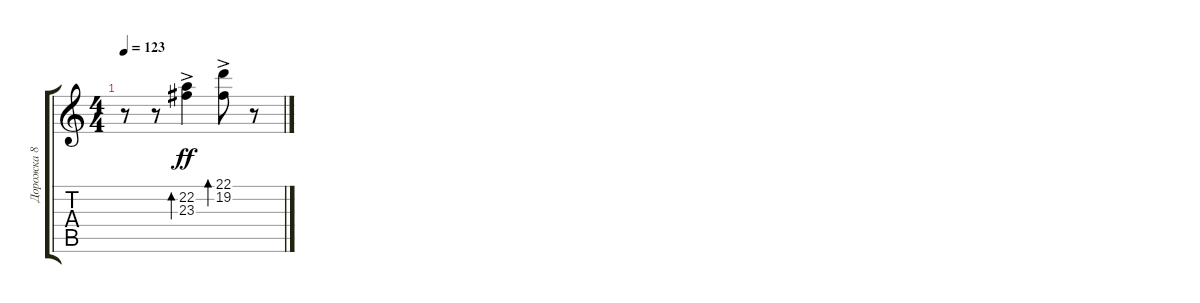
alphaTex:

\track ("Дорожка 8" "Дорожка 8") {instrument orchestralharp}
\staff {score tabs}
\tuning (E4 B3 G3 D3 A2 E2) {hide}
\ts (4 4)
\tempo 123
\clef g2
\ks c
r.8{dy f} r.8 (22.2{ac} 23.3).4{bd 60 dy ff} (22.1{ac} 19.2).8{bd 60} r.8
